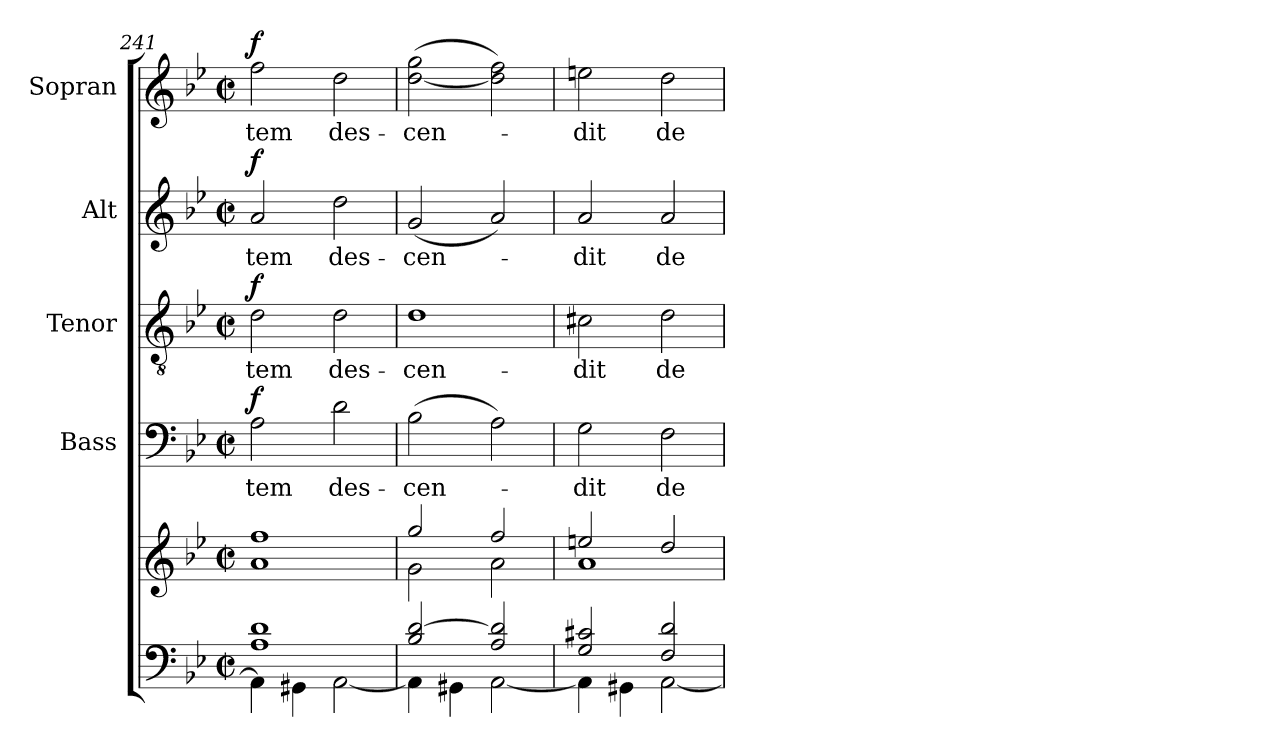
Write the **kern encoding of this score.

**kern	**kern	**kern	**text	**dynam	**kern	**text	**dynam	**kern	**text	**dynam	**kern	**text	**dynam
*part5	*part5	*part4	*part4	*part4	*part3	*part3	*part3	*part2	*part2	*part2	*part1	*part1	*part1
*staff6	*staff5	*staff4	*staff4	*staff4	*staff3	*staff3	*staff3	*staff2	*staff2	*staff2	*staff1	*staff1	*staff1
*	*	*I"Bass	*	*	*I"Tenor	*	*	*I"Alt	*	*	*I"Sopran	*	*
*	*	*I'B.	*	*	*I'T.	*	*	*I'A.	*	*	*I'S.	*	*
*clefF4	*clefG2	*clefF4	*	*	*clefGv2	*	*	*clefG2	*	*	*clefG2	*	*
*k[b-e-]	*k[b-e-]	*k[b-e-]	*	*	*k[b-e-]	*	*	*k[b-e-]	*	*	*k[b-e-]	*	*
*B-:	*B-:	*B-:	*	*	*B-:	*	*	*B-:	*	*	*B-:	*	*
*M2/2	*M2/2	*M2/2	*	*	*M2/2	*	*	*M2/2	*	*	*M2/2	*	*
*met(c|)	*met(c|)	*met(c|)	*	*	*met(c|)	*	*	*met(c|)	*	*	*met(c|)	*	*
=241	=241	=241	=241	=241	=241	=241	=241	=241	=241	=241	=241	=241	=241
*^	*	*	*	*	*	*	*	*	*	*	*	*	*
!	!	!	!	!LO:LY:b	!LO:DY:a	!	!LO:LY:b	!LO:DY:a	!	!LO:LY:b	!LO:DY:a	!	!LO:LY:b	!LO:DY:a
1A 1d	4AA\]	1a 1ff	2A\	-tem	f	2d\	-tem	f	2a/	-tem	f	2ff\	-tem	f
.	4GG#X\	.	.	.	.	.	.	.	.	.	.	.	.	.
!	!	!	!	!LO:LY:b	!	!	!LO:LY:b	!	!	!LO:LY:b	!	!	!LO:LY:b	!
.	[<2AA\	.	2d\	des-	.	2d\	des-	.	2dd\	des-	.	2dd\	des-	.
!!LO:PB:g=z
=242	=242	=242	=242	=242	=242	=242	=242	=242	=242	=242	=242	=242	=242	=242
*	*	*^	*	*	*	*	*	*	*	*	*	*	*	*
!	!	!	!	!	!LO:LY:b	!	!	!LO:LY:b	!	!	!LO:LY:b	!	!	!LO:LY:b	!
2B-/ [>2d/	4AA\]	2gg/	2g\	(>2B-\	-cen-	.	1d	-cen-	.	(<2g/	-cen-	.	(>[<2dd\ 2gg\	-cen-	.
.	4GG#X\	.	.	.	.	.	.	.	.	.	.	.	.	.	.
2A/ 2d/]	[<2AA\	2ff/	2a\	2A\)	.	.	.	.	.	2a/)	.	.	2dd\] 2ff\)	.	.
=243	=243	=243	=243	=243	=243	=243	=243	=243	=243	=243	=243	=243	=243	=243	=243
!	!	!	!	!	!LO:LY:b	!	!	!LO:LY:b	!	!	!LO:LY:b	!	!	!LO:LY:b	!
2G/ 2c#X/	4AA\]	2een/	1a	2G\	-dit	.	2c#X\	-dit	.	2a/	-dit	.	2een\	-dit	.
.	4GG#X\	.	.	.	.	.	.	.	.	.	.	.	.	.	.
!	!	!	!	!	!LO:LY:b	!	!	!LO:LY:b	!	!	!LO:LY:b	!	!	!LO:LY:b	!
2F/ 2d/	[<2AA\	2dd/	.	2F\	de	.	2d\	de	.	2a/	de	.	2dd\	de	.
*v	*v	*	*	*	*	*	*	*	*	*	*	*	*	*	*
*	*v	*v	*	*	*	*	*	*	*	*	*	*	*	*
=	=	=	=	=	=	=	=	=	=	=	=	=	=
*-	*-	*-	*-	*-	*-	*-	*-	*-	*-	*-	*-	*-	*-
